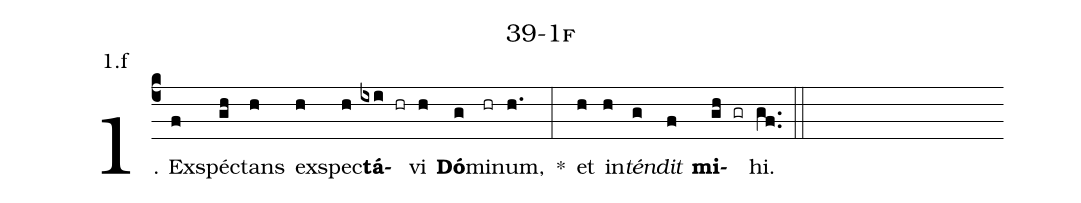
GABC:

name: 39-1f;
annotation: 1.f;
%%
(c4)1. Ex(f)spéc(gh)tans(h) ex(h)spec(h)<b>tá</b>(ixi hr)vi(h) <b>Dó</b>(g)mi(hr)num,(h.) *(:) et(h) in(h)<i>tén</i>(g)<i>dit</i>(f) <b>mi</b>(gh gr)hi.(gf..) (::)
